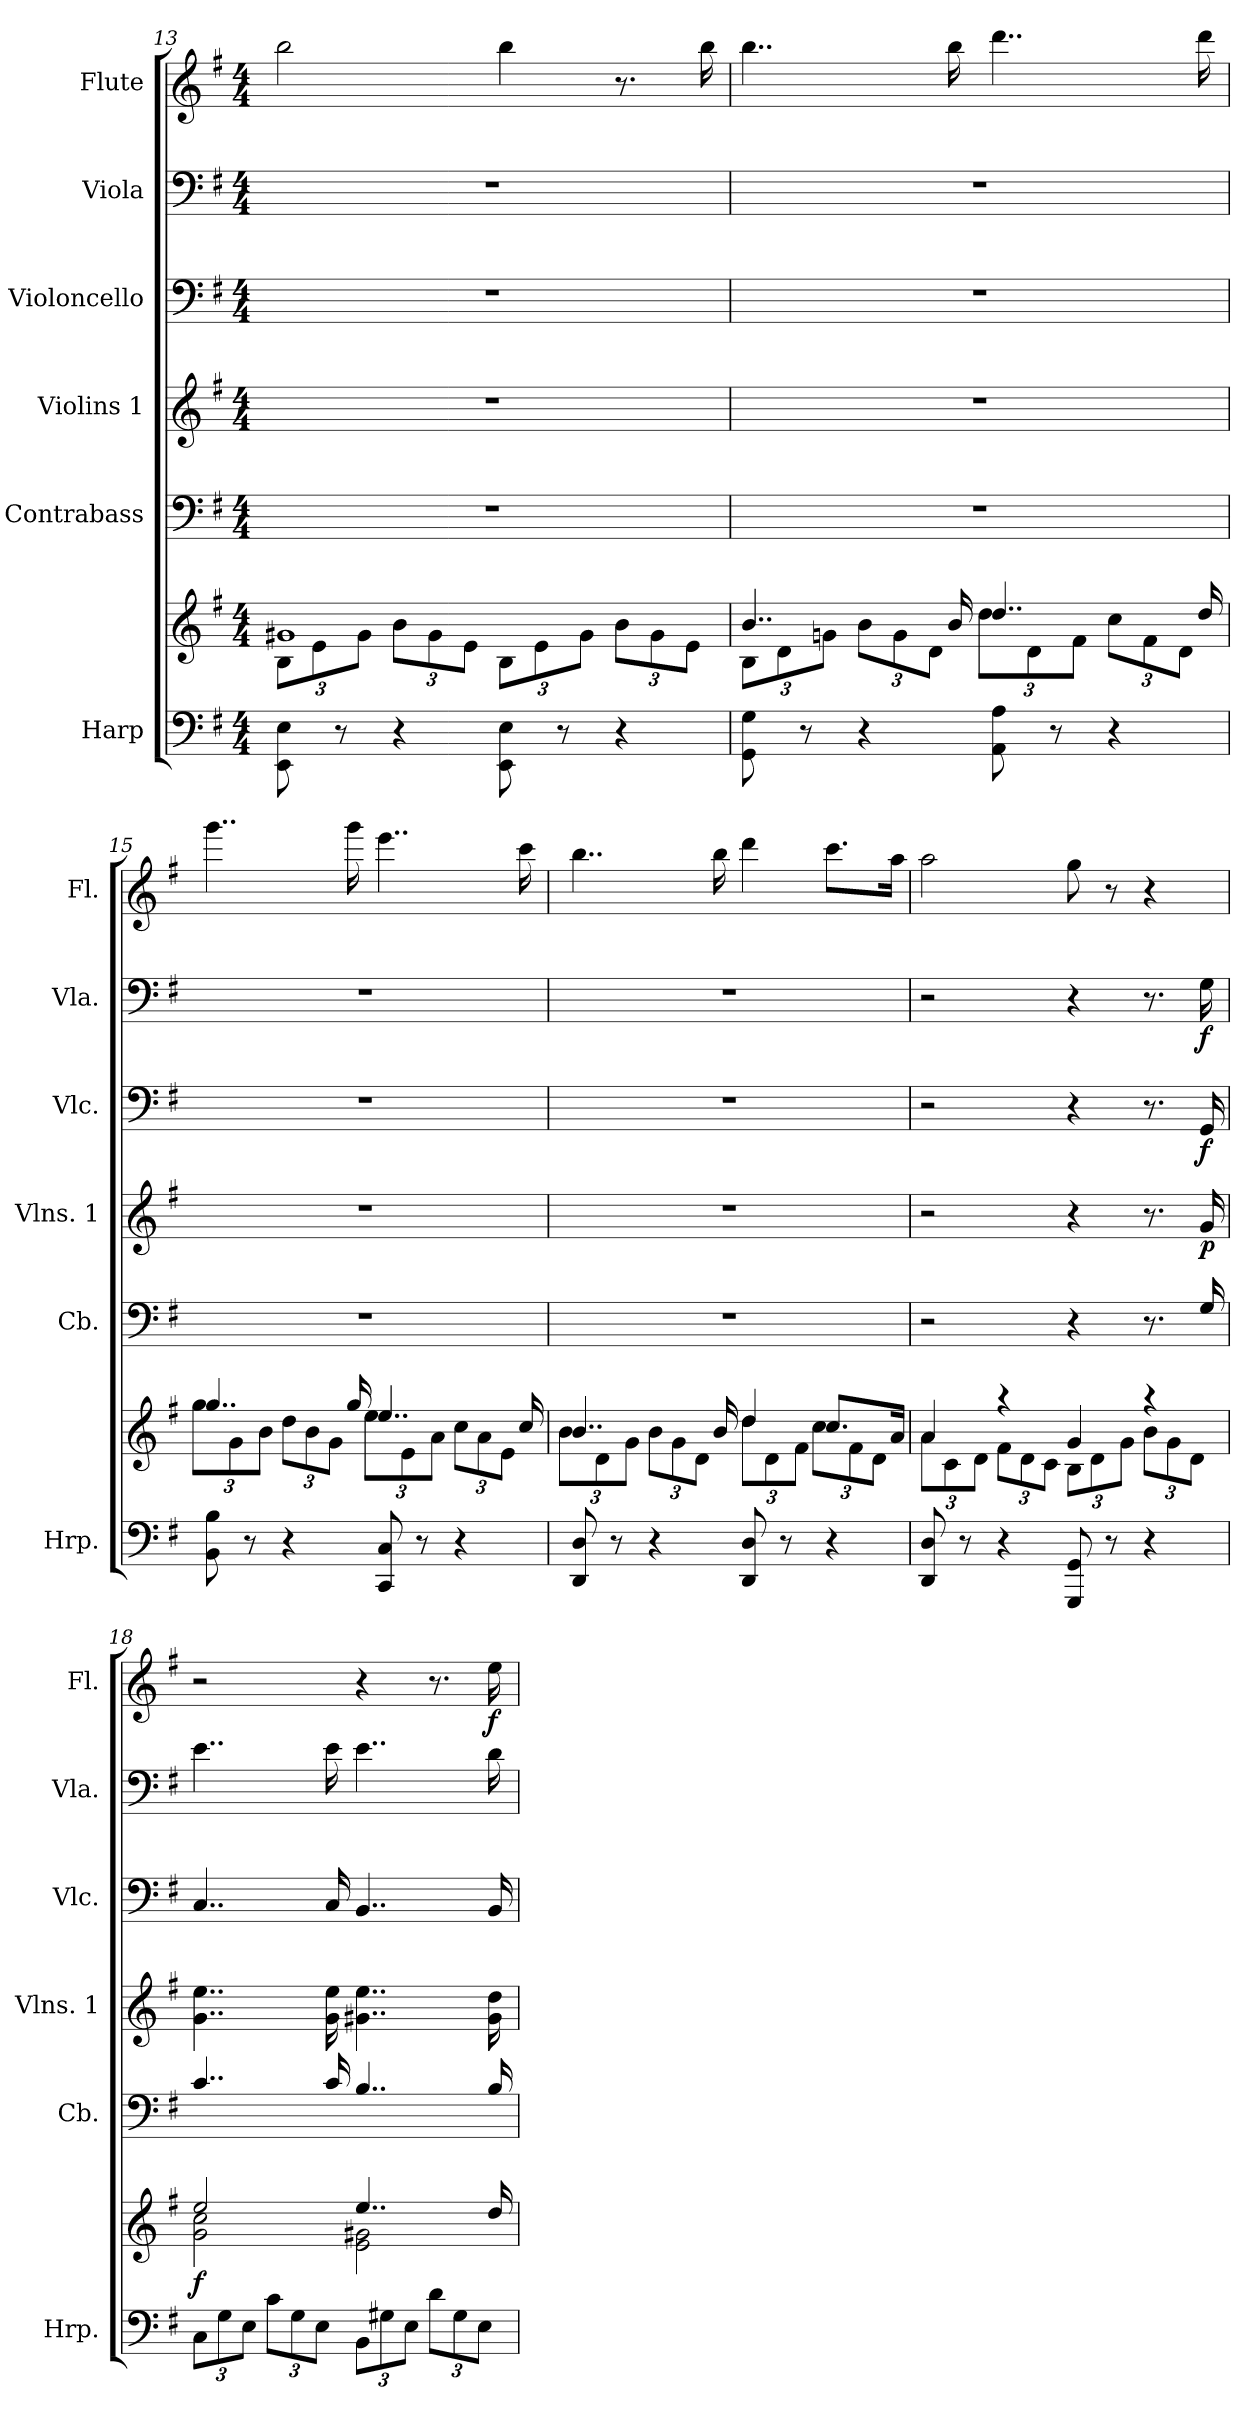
**kern	**kern	**dynam	**kern	**kern	**dynam	**kern	**dynam	**kern	**dynam	**kern	**dynam
*part6	*part6	*part6	*part5	*part4	*part4	*part3	*part3	*part2	*part2	*part1	*part1
*staff7	*staff6	*staff6/7	*staff5	*staff4	*staff4	*staff3	*staff3	*staff2	*staff2	*staff1	*staff1
*I"Harp	*	*	*I"Contrabass	*I"Violins 1	*	*I"Violoncello	*	*I"Viola	*	*I"Flute	*
*I'Hrp.	*	*	*I'Cb.	*I'Vlns. 1	*	*I'Vlc.	*	*I'Vla.	*	*I'Fl.	*
!!LO:LB:g=z
*clefF4	*clefG2	*	*clefF4	*	*	*clefF4	*	*clefF4	*	*clefG2	*
*	*	*	*ITrd7c12	*	*	*	*	*	*	*	*
*k[f#]	*k[f#]	*	*k[f#]	*k[f#]	*	*k[f#]	*	*k[f#]	*	*k[f#]	*
*G:	*G:	*	*G:	*G:	*	*G:	*	*G:	*	*G:	*
*M4/4	*M4/4	*	*M4/4	*M4/4	*	*M4/4	*	*M4/4	*	*M4/4	*
=13	=13	=13	=13	=13	=13	=13	=13	=13	=13	=13	=13
*	*^	*	*	*	*	*	*	*	*	*	*
*	*	*Xbrackettup	*	*	*	*	*	*	*	*	*	*
8EE\ 8E\	1g#X	12B\L	.	1r	1r	.	1r	.	1r	.	2bb\	.
.	.	12e\	.	.	.	.	.	.	.	.	.	.
8r	.	.	.	.	.	.	.	.	.	.	.	.
.	.	12g#\J	.	.	.	.	.	.	.	.	.	.
4r	.	12b\L	.	.	.	.	.	.	.	.	.	.
.	.	12g#\	.	.	.	.	.	.	.	.	.	.
.	.	12e\J	.	.	.	.	.	.	.	.	.	.
8EE\ 8E\	.	12B\L	.	.	.	.	.	.	.	.	4bb\	.
.	.	12e\	.	.	.	.	.	.	.	.	.	.
8r	.	.	.	.	.	.	.	.	.	.	.	.
.	.	12g#\J	.	.	.	.	.	.	.	.	.	.
4r	.	12b\L	.	.	.	.	.	.	.	.	8.r	.
.	.	12g#\	.	.	.	.	.	.	.	.	.	.
.	.	12e\J	.	.	.	.	.	.	.	.	.	.
.	.	.	.	.	.	.	.	.	.	.	16bb\	.
=14	=14	=14	=14	=14	=14	=14	=14	=14	=14	=14	=14	=14
8GG\ 8G\	4..b/	12B\L	.	1r	1r	.	1r	.	1r	.	4..bb\	.
.	.	12d\	.	.	.	.	.	.	.	.	.	.
8r	.	.	.	.	.	.	.	.	.	.	.	.
.	.	12gn\J	.	.	.	.	.	.	.	.	.	.
4r	.	12b\L	.	.	.	.	.	.	.	.	.	.
.	.	12g\	.	.	.	.	.	.	.	.	.	.
.	.	12d\J	.	.	.	.	.	.	.	.	.	.
.	16b/	.	.	.	.	.	.	.	.	.	16bb\	.
8AA\ 8A\	4..dd/	12dd\L	.	.	.	.	.	.	.	.	4..ddd\	.
.	.	12d\	.	.	.	.	.	.	.	.	.	.
8r	.	.	.	.	.	.	.	.	.	.	.	.
.	.	12f#\J	.	.	.	.	.	.	.	.	.	.
4r	.	12cc\L	.	.	.	.	.	.	.	.	.	.
.	.	12f#\	.	.	.	.	.	.	.	.	.	.
.	.	12d\J	.	.	.	.	.	.	.	.	.	.
.	16dd/	.	.	.	.	.	.	.	.	.	16ddd\	.
=15	=15	=15	=15	=15	=15	=15	=15	=15	=15	=15	=15	=15
8BB\ 8B\	4..gg/	12gg\L	.	1r	1r	.	1r	.	1r	.	4..ggg\	.
.	.	12g\	.	.	.	.	.	.	.	.	.	.
8r	.	.	.	.	.	.	.	.	.	.	.	.
.	.	12b\J	.	.	.	.	.	.	.	.	.	.
4r	.	12dd\L	.	.	.	.	.	.	.	.	.	.
.	.	12b\	.	.	.	.	.	.	.	.	.	.
.	.	12g\J	.	.	.	.	.	.	.	.	.	.
.	16gg/	.	.	.	.	.	.	.	.	.	16ggg\	.
8CC/ 8C/	4..ee/	12ee\L	.	.	.	.	.	.	.	.	4..eee\	.
.	.	12e\	.	.	.	.	.	.	.	.	.	.
8r	.	.	.	.	.	.	.	.	.	.	.	.
.	.	12a\J	.	.	.	.	.	.	.	.	.	.
4r	.	12cc\L	.	.	.	.	.	.	.	.	.	.
.	.	12a\	.	.	.	.	.	.	.	.	.	.
.	.	12e\J	.	.	.	.	.	.	.	.	.	.
.	16cc/	.	.	.	.	.	.	.	.	.	16ccc\	.
!!LO:PB:g=z
=16	=16	=16	=16	=16	=16	=16	=16	=16	=16	=16	=16	=16
8DD/ 8D/	4..b/	12b\L	.	1r	1r	.	1r	.	1r	.	4..bb\	.
.	.	12d\	.	.	.	.	.	.	.	.	.	.
8r	.	.	.	.	.	.	.	.	.	.	.	.
.	.	12g\J	.	.	.	.	.	.	.	.	.	.
4r	.	12b\L	.	.	.	.	.	.	.	.	.	.
.	.	12g\	.	.	.	.	.	.	.	.	.	.
.	.	12d\J	.	.	.	.	.	.	.	.	.	.
.	16b/	.	.	.	.	.	.	.	.	.	16bb\	.
8DD/ 8D/	4dd/	12dd\L	.	.	.	.	.	.	.	.	4ddd\	.
.	.	12d\	.	.	.	.	.	.	.	.	.	.
8r	.	.	.	.	.	.	.	.	.	.	.	.
.	.	12f#\J	.	.	.	.	.	.	.	.	.	.
4r	8.cc/L	12cc\L	.	.	.	.	.	.	.	.	8.ccc\L	.
.	.	12f#\	.	.	.	.	.	.	.	.	.	.
.	.	12d\J	.	.	.	.	.	.	.	.	.	.
.	16a/Jk	.	.	.	.	.	.	.	.	.	16aa\Jk	.
=17	=17	=17	=17	=17	=17	=17	=17	=17	=17	=17	=17	=17
8DD/ 8D/	4a/	12a\L	.	2r	2r	.	2r	.	2r	.	2aa\	.
.	.	12c\	.	.	.	.	.	.	.	.	.	.
8r	.	.	.	.	.	.	.	.	.	.	.	.
.	.	12d\J	.	.	.	.	.	.	.	.	.	.
4r	4raa	12f#\L	.	.	.	.	.	.	.	.	.	.
.	.	12d\	.	.	.	.	.	.	.	.	.	.
.	.	12c\J	.	.	.	.	.	.	.	.	.	.
8GGG/ 8GG/	4g/	12B\L	.	4r	4r	.	4r	.	4r	.	8gg\	.
.	.	12d\	.	.	.	.	.	.	.	.	.	.
8r	.	.	.	.	.	.	.	.	.	.	8r	.
.	.	12g\J	.	.	.	.	.	.	.	.	.	.
4r	4raa	12b\L	.	8.r	8.r	.	8.r	.	8.r	.	4r	.
.	.	12g\	.	.	.	.	.	.	.	.	.	.
.	.	12d\J	.	.	.	.	.	.	.	.	.	.
!	!	!	!	!	!	!LO:DY:b	!	!LO:DY:b	!	!LO:DY:b	!	!
.	.	.	.	16GG/	16g/	p	16GG/	f	16G\	f	.	.
=18	=18	=18	=18	=18	=18	=18	=18	=18	=18	=18	=18	=18
*Xbrackettup	*	*	*	*	*	*	*	*	*	*	*	*
!	!	!	!LO:DY:b	!	!	!	!	!	!	!	!	!
12C\L	2ee/	2g\ 2cc\	f	4..C/	4..g\ 4..ee\	.	4..C/	.	4..e\	.	2r	.
12G\	.	.	.	.	.	.	.	.	.	.	.	.
12E\J	.	.	.	.	.	.	.	.	.	.	.	.
12c\L	.	.	.	.	.	.	.	.	.	.	.	.
12G\	.	.	.	.	.	.	.	.	.	.	.	.
12E\J	.	.	.	.	.	.	.	.	.	.	.	.
.	.	.	.	16C/	16g\ 16ee\	.	16C/	.	16e\	.	.	.
12BB\L	4..ee/	2e\ 2g#X\	.	4..BB/	4..g#X\ 4..ee\	.	4..BB/	.	4..e\	.	4r	.
12G#X\	.	.	.	.	.	.	.	.	.	.	.	.
12E\J	.	.	.	.	.	.	.	.	.	.	.	.
12d\L	.	.	.	.	.	.	.	.	.	.	8.r	.
12G#\	.	.	.	.	.	.	.	.	.	.	.	.
12E\J	.	.	.	.	.	.	.	.	.	.	.	.
!	!	!	!	!	!	!	!	!	!	!	!	!LO:DY:b
.	16dd/	.	.	16BB/	16g#\ 16dd\	.	16BB/	.	16d\	.	16ee\	f
*	*v	*v	*	*	*	*	*	*	*	*	*	*
=	=	=	=	=	=	=	=	=	=	=	=
*-	*-	*-	*-	*-	*-	*-	*-	*-	*-	*-	*-
